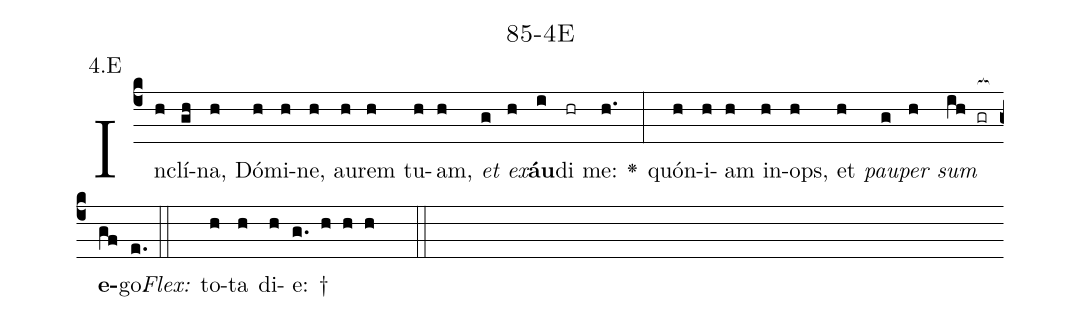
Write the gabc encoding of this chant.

name: 85-4E;
annotation: 4.E;
%%
(c4)In(h)clí(gh)na,(h) Dó(h)mi(h)ne,(h) au(h)rem(h) tu(h)am,(h) <i>et</i>(g) <i>ex</i>(h)<b>áu</b>(i)di(hr) me:(h.) <v>\greheightstar</v>(:) quón(h)i(h)am(h) in(h)ops,(h) et(h) <i>pau</i>(g)<i>per</i>(h) <i>sum</i>(ih gr[ocb:1{]) <b>e</b>(gf[ocb:0}])go.(e.) (::)
<i>Flex:</i>()  to(h)ta(h) di(h)e: †(g. h h h  ::)

%E(h) u(g) o(h) u(ih) a(gf) e.(e.) (::)
